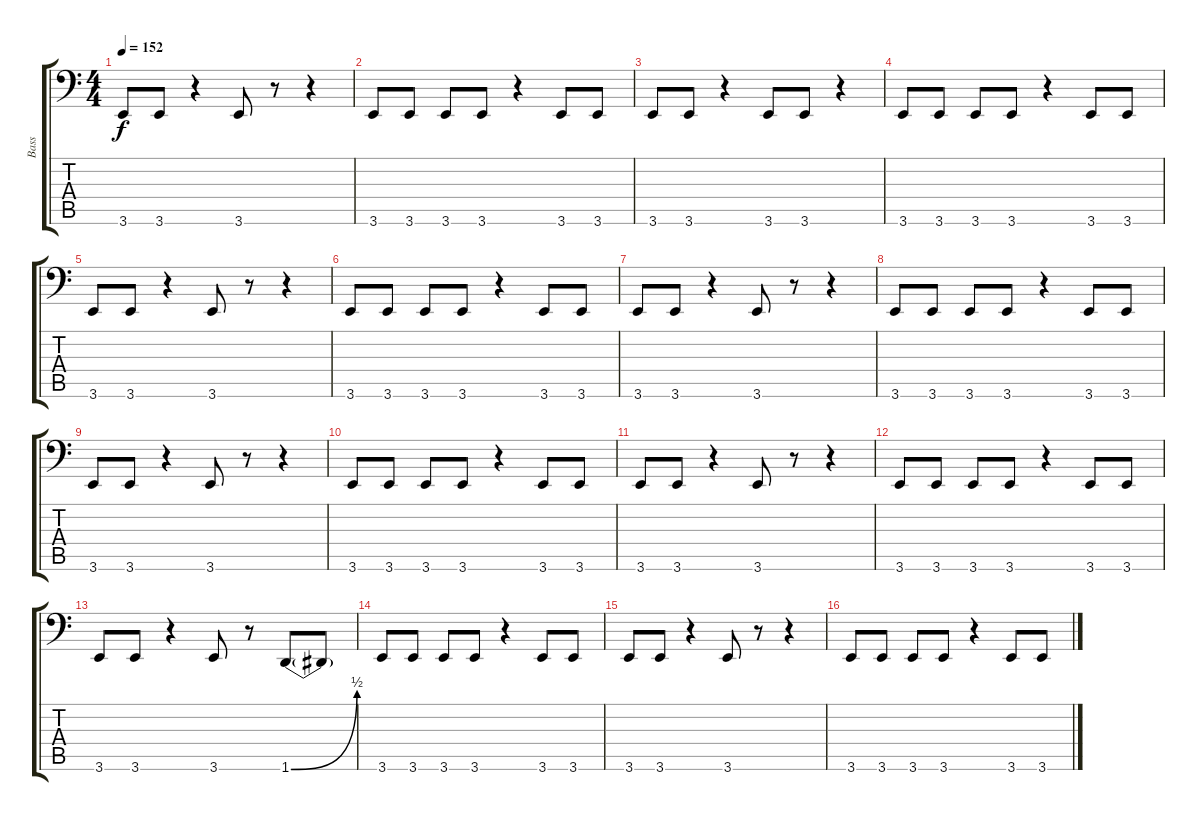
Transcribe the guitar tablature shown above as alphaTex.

\track ("Bass" "Bass") {instrument electricbasspick}
\staff {score tabs}
\tuning (Db3 Ab2 E2 B1 Gb1 Db1) {hide}
\ts (4 4)
\tempo 152
\clef f4
\ks c
3.6.8{dy f} 3.6.8 r.4 3.6.8 r.8 r.4 |
3.6.8 3.6.8 3.6.8 3.6.8 r.4 3.6.8 3.6.8 |
3.6.8 3.6.8 r.4 3.6.8 3.6.8 r.4 |
3.6.8 3.6.8 3.6.8 3.6.8 r.4 3.6.8 3.6.8 |
3.6.8 3.6.8 r.4 3.6.8 r.8 r.4 |
3.6.8 3.6.8 3.6.8 3.6.8 r.4 3.6.8 3.6.8 |
3.6.8 3.6.8 r.4 3.6.8 r.8 r.4 |
3.6.8 3.6.8 3.6.8 3.6.8 r.4 3.6.8 3.6.8 |
3.6.8 3.6.8 r.4 3.6.8 r.8 r.4 |
3.6.8 3.6.8 3.6.8 3.6.8 r.4 3.6.8 3.6.8 |
3.6.8 3.6.8 r.4 3.6.8 r.8 r.4 |
3.6.8 3.6.8 3.6.8 3.6.8 r.4 3.6.8 3.6.8 |
3.6.8 3.6.8 r.4 3.6.8 r.8 1.6{be (bend 0 0 60 2)}.8 1.6{t}.8 |
3.6.8 3.6.8 3.6.8 3.6.8 r.4 3.6.8 3.6.8 |
3.6.8 3.6.8 r.4 3.6.8 r.8 r.4 |
3.6.8 3.6.8 3.6.8 3.6.8 r.4 3.6.8 3.6.8
